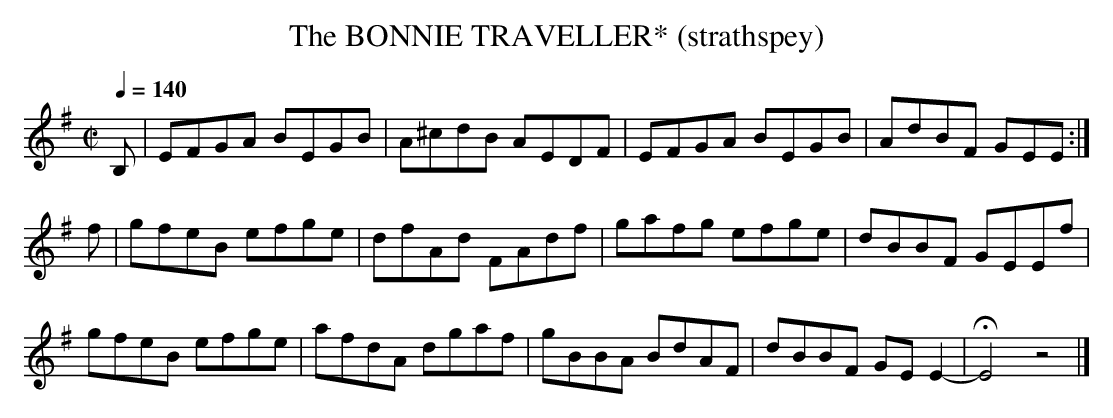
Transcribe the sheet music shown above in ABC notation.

X:1
T:BONNIE TRAVELLER* (strathspey), The
Q:1/4=140
L:1/8
M:C|
K:Em
B,|EFGA BEGB|A^cdB AEDF|EFGA BEGB|AdBF GEE:|
f|gfeB efge|dfAd FAdf|gafg efge|dBBF GEEf|
gfeB efge|afdA dgaf|gBBA BdAF|dBBF GEE2-|HE4z4|]
